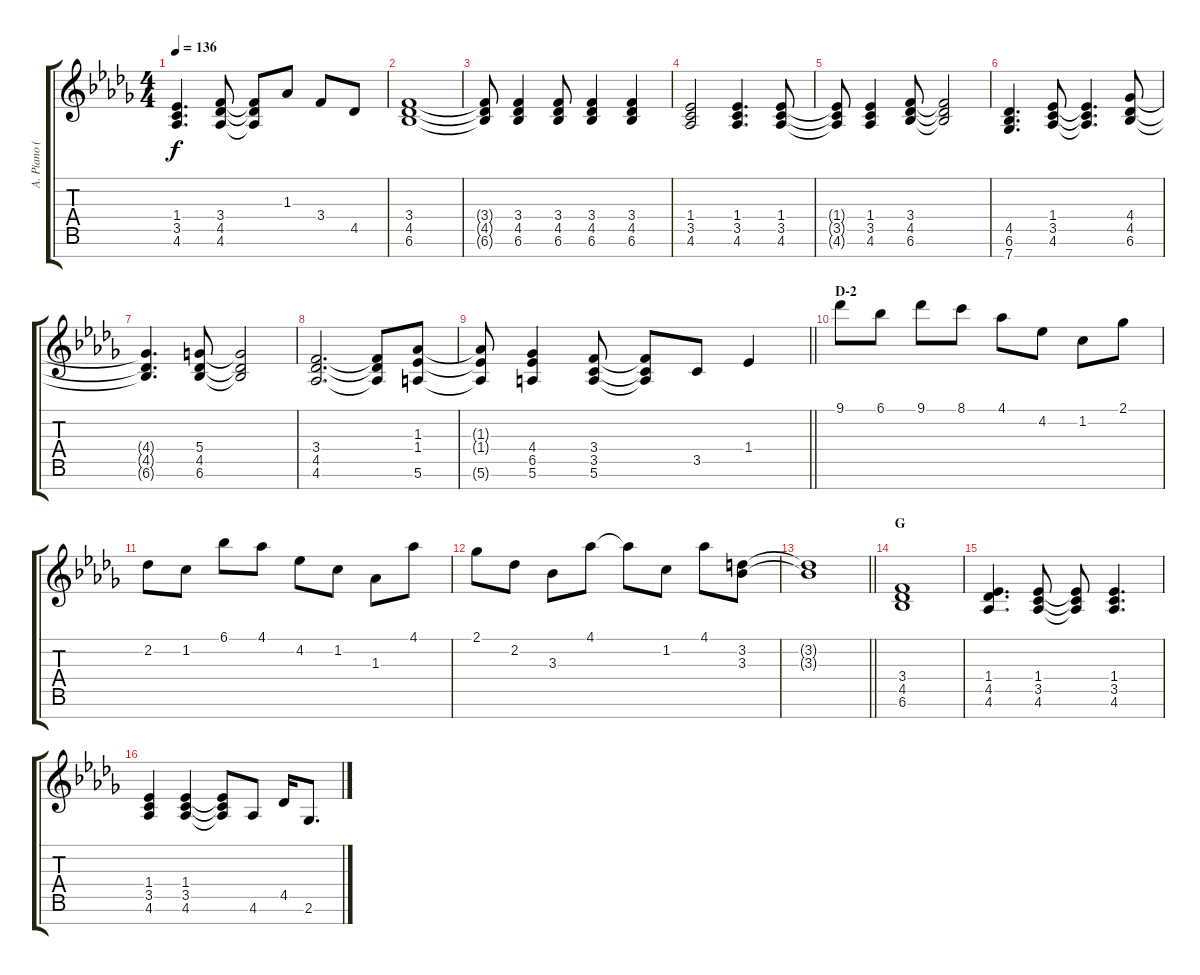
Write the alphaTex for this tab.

\track ("A. Piano (Right Hand)" "A. Piano (") {instrument acousticgrandpiano}
\staff {score tabs}
\tuning (E5 B4 G4 D4 A3 E3 B2) {hide}
\ts (4 4)
\tempo 136
\clef g2
\ks db
(1.4 3.5 4.6).4{d dy f} (3.4 4.5 4.6).8 (3.4{t} 4.5{t} 4.6{t}).8 1.3.8 3.4.8 4.5.8 |
(3.4 4.5 6.6).1 |
(3.4{t} 4.5{t} 6.6{t}).8 (3.4 4.5 6.6).4 (3.4 4.5 6.6).8 (3.4 4.5 6.6).4 (3.4 4.5 6.6).4 |
(1.4 3.5 4.6).2 (1.4 3.5 4.6).4{d} (1.4 3.5 4.6).8 |
(1.4{t} 3.5{t} 4.6{t}).8 (1.4 3.5 4.6).4 (3.4 4.5 6.6).8 (3.4{t} 4.5{t} 6.6{t}).2 |
(4.5 6.6 7.7).4{d} (1.4 3.5 4.6).8 (1.4{t} 3.5{t} 4.6{t}).4{d} (4.4 4.5 6.6).8 |
(4.4{t} 4.5{t} 6.6{t}).4{d} (5.4 4.5 6.6).8 (5.4{t} 4.5{t} 6.6{t}).2 |
(3.4 4.5 4.6).2{d} (3.4{t} 4.5{t} 4.6{t}).8 (1.3 1.4 5.6).8 |
\barLineRight lightlight
(1.3{t} 1.4{t} 5.6{t}).8 (4.4 6.5 5.6).4 (3.4 3.5 5.6).8 (3.4{t} 3.5{t} 5.6{t}).8 3.5.8 1.4.4 |
\section ("" "D-2")
9.1.8 6.1.8 9.1.8 8.1.8 4.1.8 4.2.8 1.2.8 2.1.8 |
2.2.8 1.2.8 6.1.8 4.1.8 4.2.8 1.2.8 1.3.8 4.1.8 |
2.1.8 2.2.8 3.3.8 4.1.8 4.1{t}.8 1.2.8 4.1.8 (3.2 3.3).8 |
\barLineRight lightlight
(3.2{t} 3.3{t}).1 |
\section ("" "G")
(3.4 4.5 6.6).1 |
(1.4 4.5 4.6).4{d} (1.4 3.5 4.6).8 (1.4{t} 3.5{t} 4.6{t}).8 (1.4 3.5 4.6).4{d} |
(1.4 3.5 4.6).4 (1.4 3.5 4.6).4 (1.4{t} 3.5{t} 4.6{t}).8 4.6.8 4.5.16 2.6.8{d}
